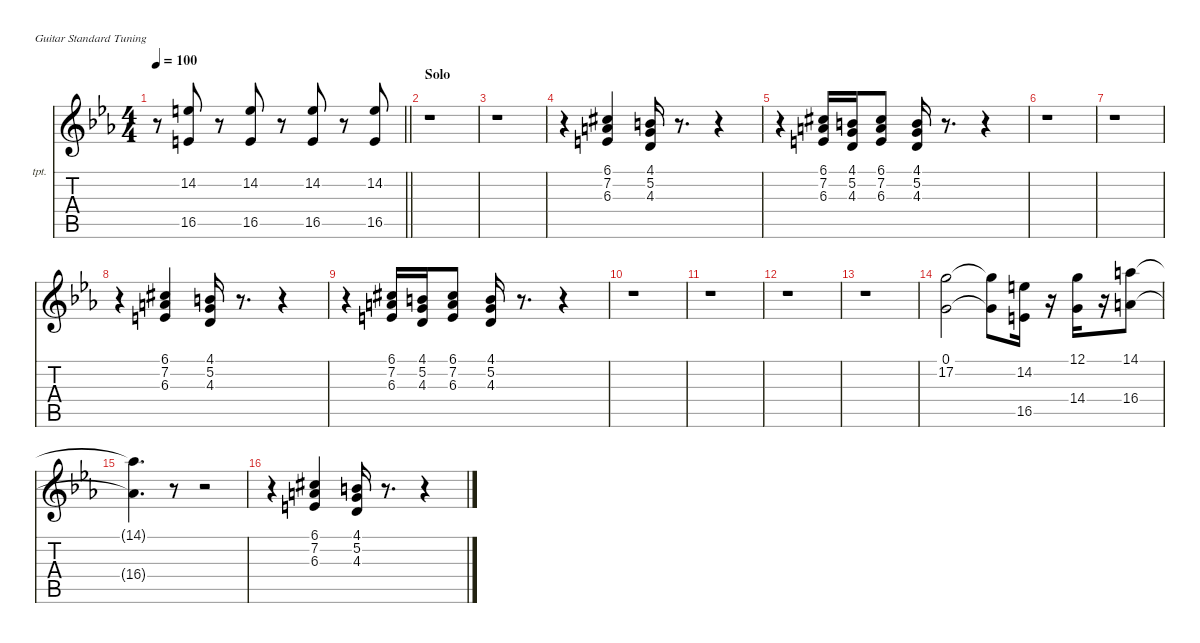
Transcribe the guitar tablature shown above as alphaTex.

\defaultSystemsLayout 4
\hideDynamics
\bracketExtendMode nobrackets
\firstSystemTrackNameOrientation horizontal
\otherSystemsTrackNameOrientation horizontal
\track ("Brass" "tpt.") {instrument brasssection}
\staff {score tabs}
\tuning (E4 B3 G3 D3 A2 E2)
\displaytranspose 3
\ts (4 4)
\tempo 100
\clef g2
\barLineRight lightlight
\ks eb
r.8{dy f} (14.2{acc forcenatural} 16.5{acc forcenatural}).8 r.8 (14.2{acc forcenatural} 16.5{acc forcenatural}).8 r.8 (14.2{acc forcenatural} 16.5{acc forcenatural}).8 r.8 (14.2{acc forcenatural} 16.5{acc forcenatural}).8 |
\section ("" "Solo")
r.1 |
r.1 |
r.4 (6.1{acc #} 7.2{acc forcenatural} 6.3{acc forcenatural}).4 (4.1{acc forcenatural} 5.2{acc forcenatural} 4.3{acc forcenatural}).16 r.8{d} r.4 |
r.4 (6.1{acc #} 7.2{acc forcenatural} 6.3{acc forcenatural}).16 (4.1{acc forcenatural} 5.2{acc forcenatural} 4.3{acc forcenatural}).16 (6.1{acc #} 7.2{acc forcenatural} 6.3{acc forcenatural}).8 (4.1{acc forcenatural} 5.2{acc forcenatural} 4.3{acc forcenatural}).16 r.8{d} r.4 |
r.1 |
r.1 |
r.4 (6.1{acc #} 7.2{acc forcenatural} 6.3{acc forcenatural}).4 (4.1{acc forcenatural} 5.2{acc forcenatural} 4.3{acc forcenatural}).16 r.8{d} r.4 |
r.4 (6.1{acc #} 7.2{acc forcenatural} 6.3{acc forcenatural}).16 (4.1{acc forcenatural} 5.2{acc forcenatural} 4.3{acc forcenatural}).16 (6.1{acc #} 7.2{acc forcenatural} 6.3{acc forcenatural}).8 (4.1{acc forcenatural} 5.2{acc forcenatural} 4.3{acc forcenatural}).16 r.8{d} r.4 |
r.1 |
r.1 |
r.1 |
r.1 |
(0.1{acc forcenatural} 17.2{acc forcenatural}).2 (0.1{t acc forcenatural} 17.2{t acc forcenatural}).8 (14.2{acc forcenatural} 16.5{acc forcenatural}).16 r.16 (12.1{acc forcenatural} 14.4{acc forcenatural}).16 r.16 (14.1{acc forcenatural} 16.4{acc forcenatural}).8 |
(14.1{t acc forcenatural} 16.4{t acc forcenatural}).4{d} r.8 r.2 |
r.4 (6.1{acc #} 7.2{acc forcenatural} 6.3{acc forcenatural}).4 (4.1{acc forcenatural} 5.2{acc forcenatural} 4.3{acc forcenatural}).16 r.8{d} r.4
